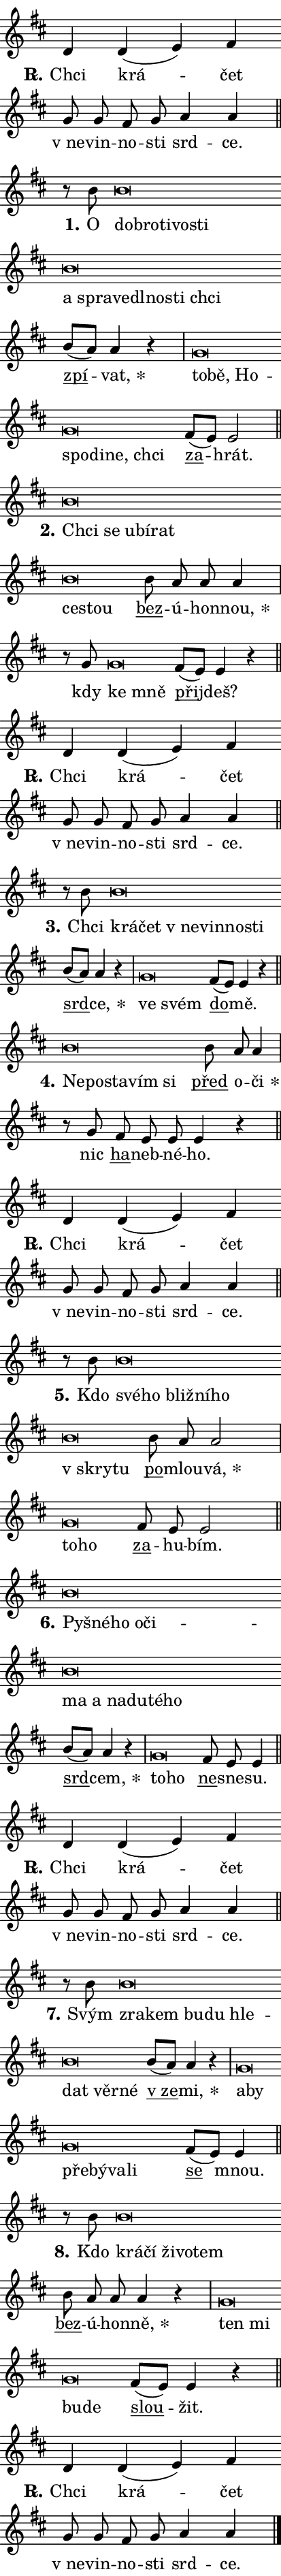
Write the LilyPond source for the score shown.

\version "2.22.1"
\header { tagline = "" }
\paper {
  indent = 0\cm
  top-margin = 0\cm
  right-margin = 0\cm
  bottom-margin = 0\cm
  left-margin = 0\cm
  paper-width = 7\cm
  page-breaking = #ly:one-page-breaking
  system-system-spacing.basic-distance = #11
  score-system-spacing.basic-distance = #11
  ragged-last = ##f
}


%% Author: Thomas Morley
%% https://lists.gnu.org/archive/html/lilypond-user/2020-05/msg00002.html
#(define (line-position grob)
"Returns position of @var[grob} in current system:
   @code{'start}, if at first time-step
   @code{'end}, if at last time-step
   @code{'middle} otherwise
"
  (let* ((col (ly:item-get-column grob))
         (ln (ly:grob-object col 'left-neighbor))
         (rn (ly:grob-object col 'right-neighbor))
         (col-to-check-left (if (ly:grob? ln) ln col))
         (col-to-check-right (if (ly:grob? rn) rn col))
         (break-dir-left
           (and
             (ly:grob-property col-to-check-left 'non-musical #f)
             (ly:item-break-dir col-to-check-left)))
         (break-dir-right
           (and
             (ly:grob-property col-to-check-right 'non-musical #f)
             (ly:item-break-dir col-to-check-right))))
        (cond ((eqv? 1 break-dir-left) 'start)
              ((eqv? -1 break-dir-right) 'end)
              (else 'middle))))

#(define (tranparent-at-line-position vctor)
  (lambda (grob)
  "Relying on @code{line-position} select the relevant enry from @var{vctor}.
Used to determine transparency,"
    (case (line-position grob)
      ((end) (not (vector-ref vctor 0)))
      ((middle) (not (vector-ref vctor 1)))
      ((start) (not (vector-ref vctor 2))))))

noteHeadBreakVisibility =
#(define-music-function (break-visibility)(vector?)
"Makes @code{NoteHead}s transparent relying on @var{break-visibility}"
#{
  \override NoteHead.transparent =
    #(tranparent-at-line-position break-visibility)
#})

#(define delete-ledgers-for-transparent-note-heads
  (lambda (grob)
    "Reads whether a @code{NoteHead} is transparent.
If so this @code{NoteHead} is removed from @code{'note-heads} from
@var{grob}, which is supposed to be @code{LedgerLineSpanner}.
As a result ledgers are not printed for this @code{NoteHead}"
    (let* ((nhds-array (ly:grob-object grob 'note-heads))
           (nhds-list
             (if (ly:grob-array? nhds-array)
                 (ly:grob-array->list nhds-array)
                 '()))
           ;; Relies on the transparent-property being done before
           ;; Staff.LedgerLineSpanner.after-line-breaking is executed.
           ;; This is fragile ...
           (to-keep
             (remove
               (lambda (nhd)
                 (ly:grob-property nhd 'transparent #f))
               nhds-list)))
      ;; TODO find a better method to iterate over grob-arrays, similiar
      ;; to filter/remove etc for lists
      ;; For now rebuilt from scratch
      (set! (ly:grob-object grob 'note-heads)  '())
      (for-each
        (lambda (nhd)
          (ly:pointer-group-interface::add-grob grob 'note-heads nhd))
        to-keep))))

hideNotes = {
  \noteHeadBreakVisibility #begin-of-line-visible
}
unHideNotes = {
  \noteHeadBreakVisibility #all-visible
}

% work-around for resetting accidentals
% https://lilypond.org/doc/v2.23/Documentation/notation/displaying-rhythms#unmetered-music
cadenzaMeasure = {
  \cadenzaOff
  \partial 1024 s1024
  \cadenzaOn
}

#(define-markup-command (accent layout props text) (markup?)
  "Underline accented syllable"
  (interpret-markup layout props
    #{\markup \override #'(offset . 4.3) \underline { #text }#}))

responsum = \markup \concat {
  "R" \hspace #-1.05 \path #0.1 #'((moveto 0 0.07) (lineto 0.9 0.8)) \hspace #0.05 "."
}

\layout {
    \context {
        \Staff
        \remove "Time_signature_engraver"
        \override LedgerLineSpanner.after-line-breaking = #delete-ledgers-for-transparent-note-heads
    }
    \context {
        \Voice {
            \override NoteHead.output-attributes = #'((class . "notehead"))
            \override Hairpin.height = #0.55
        }
    }
    \context {
        \Lyrics {
            \override StanzaNumber.output-attributes = #'((class . "stanzanumber"))
            \override LyricSpace.minimum-distance = #0.9
            \override LyricText.font-name = #"TeX Gyre Schola"
            \override LyricText.font-size = 1
            \override StanzaNumber.font-name = #"TeX Gyre Schola Bold"
            \override StanzaNumber.font-size = 1
        }
    }
}

% magnetic-lyrics.ily
%
%   written by
%     Jean Abou Samra <jean@abou-samra.fr>
%     Werner Lemberg <wl@gnu.org>
%
%   adapted by
%     Jiri Hon <jiri.hon@gmail.com>
%
% Version 2022-Apr-15

% https://www.mail-archive.com/lilypond-user@gnu.org/msg149350.html

#(define (Left_hyphen_pointer_engraver context)
   "Collect syllable-hyphen-syllable occurrences in lyrics and store
them in properties.  This engraver only looks to the left.  For
example, if the lyrics input is @code{foo -- bar}, it does the
following.

@itemize @bullet
@item
Set the @code{text} property of the @code{LyricHyphen} grob between
@q{foo} and @q{bar} to @code{foo}.

@item
Set the @code{left-hyphen} property of the @code{LyricText} grob with
text @q{foo} to the @code{LyricHyphen} grob between @q{foo} and
@q{bar}.
@end itemize

Use this auxiliary engraver in combination with the
@code{lyric-@/text::@/apply-@/magnetic-@/offset!} hook."
   (let ((hyphen #f)
         (text #f))
     (make-engraver
      (acknowledgers
       ((lyric-syllable-interface engraver grob source-engraver)
        (set! text grob)))
      (end-acknowledgers
       ((lyric-hyphen-interface engraver grob source-engraver)
        ;(when (not (grob::has-interface grob 'lyric-space-interface))
          (set! hyphen grob)));)
      ((stop-translation-timestep engraver)
       (when (and text hyphen)
         (ly:grob-set-object! text 'left-hyphen hyphen))
       (set! text #f)
       (set! hyphen #f)))))

#(define (lyric-text::apply-magnetic-offset! grob)
   "If the space between two syllables is less than the value in
property @code{LyricText@/.details@/.squash-threshold}, move the right
syllable to the left so that it gets concatenated with the left
syllable.

Use this function as a hook for
@code{LyricText@/.after-@/line-@/breaking} if the
@code{Left_@/hyphen_@/pointer_@/engraver} is active."
   (let ((hyphen (ly:grob-object grob 'left-hyphen #f)))
     (when hyphen
       (let ((left-text (ly:spanner-bound hyphen LEFT)))
         (when (grob::has-interface left-text 'lyric-syllable-interface)
           (let* ((common (ly:grob-common-refpoint grob left-text X))
                  (this-x-ext (ly:grob-extent grob common X))
                  (left-x-ext
                   (begin
                     ;; Trigger magnetism for left-text.
                     (ly:grob-property left-text 'after-line-breaking)
                     (ly:grob-extent left-text common X)))
                  ;; `delta` is the gap width between two syllables.
                  (delta (- (interval-start this-x-ext)
                            (interval-end left-x-ext)))
                  (details (ly:grob-property grob 'details))
                  (threshold (assoc-get 'squash-threshold details 0.2)))
             (when (< delta threshold)
               (let* (;; We have to manipulate the input text so that
                      ;; ligatures crossing syllable boundaries are not
                      ;; disabled.  For languages based on the Latin
                      ;; script this is essentially a beautification.
                      ;; However, for non-Western scripts it can be a
                      ;; necessity.
                      (lt (ly:grob-property left-text 'text))
                      (rt (ly:grob-property grob 'text))
                      (is-space (grob::has-interface hyphen 'lyric-space-interface))
                      (space (if is-space " " ""))
                      (space-markup (grob-interpret-markup grob " "))
                      (space-size (interval-length (ly:stencil-extent space-markup X)))
                      (extra-delta (if is-space space-size 0))
                      ;; Append new syllable.
                      (ltrt-space (if (and (string? lt) (string? rt))
                                (string-append lt space rt)
                                (make-concat-markup (list lt space rt))))
                      ;; Right-align `ltrt` to the right side.
                      (ltrt-space-markup (grob-interpret-markup
                               grob
                               (make-translate-markup
                                (cons (interval-length this-x-ext) 0)
                                (make-right-align-markup ltrt-space)))))
                 (begin
                   ;; Don't print `left-text`.
                   (ly:grob-set-property! left-text 'stencil #f)
                   ;; Set text and stencil (which holds all collected
                   ;; syllables so far) and shift it to the left.
                   (ly:grob-set-property! grob 'text ltrt-space)
                   (ly:grob-set-property! grob 'stencil ltrt-space-markup)
                   (ly:grob-translate-axis! grob (- (- delta extra-delta)) X))))))))))


#(define (lyric-hyphen::displace-bounds-first grob)
   ;; Make very sure this callback isn't triggered too early.
   (let ((left (ly:spanner-bound grob LEFT))
         (right (ly:spanner-bound grob RIGHT)))
     (ly:grob-property left 'after-line-breaking)
     (ly:grob-property right 'after-line-breaking)
     (ly:lyric-hyphen::print grob)))

squashThreshold = #0.4

\layout {
  \context {
    \Lyrics
    \consists #Left_hyphen_pointer_engraver
    \override LyricText.after-line-breaking =
      #lyric-text::apply-magnetic-offset!
    \override LyricHyphen.stencil = #lyric-hyphen::displace-bounds-first
    \override LyricText.details.squash-threshold = \squashThreshold
    \override LyricHyphen.minimum-distance = 0
    \override LyricHyphen.minimum-length = \squashThreshold
  }
}

squash = \override LyricText.details.squash-threshold = 9999
unSquash = \override LyricText.details.squash-threshold = \squashThreshold

left = \override LyricText.self-alignment-X = #LEFT
unLeft = \revert LyricText.self-alignment-X

starOffset = #(lambda (grob) 
                (let ((x_offset (ly:self-alignment-interface::aligned-on-x-parent grob)))
                  (if (= x_offset 0) 0 (+ x_offset 1.2))))

star = #(define-music-function (syllable)(string?)
"Append star separator at the end of a syllable"
#{
  \once \override LyricText.X-offset = #starOffset
  \lyricmode { \markup {
    #syllable
    \override #'((font-name . "TeX Gyre Schola Bold")) \hspace #0.2 \lower #0.65 \larger "*"
  } }
#})

starAccent = #(define-music-function (syllable)(string?)
"Append star separator at the end of a syllable and make accent"
#{
  \once \override LyricText.X-offset = #starOffset
  \lyricmode { \markup {
    \accent #syllable
    \override #'((font-name . "TeX Gyre Schola Bold")) \hspace #0.2 \lower #0.65 \larger "*"
  } }
#})

breath = #(define-music-function (syllable)(string?)
"Append breathing indicator at the end of a syllable"
#{
  \lyricmode { \markup { #syllable "+" } }
#})

optionalBreath = #(define-music-function (syllable)(string?)
"Append optional breathing indicator at the end of a syllable"
#{
  \lyricmode { \markup { #syllable "(+)" } }
#})


\score {
    <<
        \new Voice = "melody" { \cadenzaOn \key d \major \relative { d'4 d( e) fis \bar "" g8 g fis g \bar "" a4 a \cadenzaMeasure \bar "||" \break }
\relative { r8 b'8 b\breve*1/16 \hideNotes \breve*1/16 \bar "" \breve*1/16 \bar "" \breve*1/16 \bar "" \breve*1/16 \bar "" \breve*1/16 \bar "" \breve*1/16 \bar "" \breve*1/16 \bar "" \breve*1/16 \bar "" \breve*1/16 \bar "" \breve*1/16 \breve*1/16 \bar "" \unHideNotes \bar "" b8[( a)] a4 r \cadenzaMeasure \bar "|" g\breve*1/16 \hideNotes \breve*1/16 \bar "" \breve*1/16 \bar "" \breve*1/16 \bar "" \breve*1/16 \bar "" \breve*1/16 \breve*1/16 \bar "" \unHideNotes \bar "" fis8[( e)] e2 \cadenzaMeasure \bar "||" \break }
\relative { b'\breve*1/16 \hideNotes \breve*1/16 \bar "" \breve*1/16 \bar "" \breve*1/16 \bar "" \breve*1/16 \bar "" \breve*1/16 \breve*1/16 \bar "" \unHideNotes \bar "" b8 a a a4 \cadenzaMeasure \bar "|" r8 g8 g\breve*1/16 \hideNotes \breve*1/16 \bar "" \unHideNotes \bar "" fis8[( e)] e4 r \cadenzaMeasure \bar "||" \break }
\relative { d'4 d( e) fis \bar "" g8 g fis g \bar "" a4 a \cadenzaMeasure \bar "||" \break }
\relative { r8 b'8 b\breve*1/16 \hideNotes \breve*1/16 \bar "" \breve*1/16 \bar "" \breve*1/16 \bar "" \breve*1/16 \breve*1/16 \bar "" \unHideNotes \bar "" b8[( a)] a4 r \cadenzaMeasure \bar "|" g\breve*1/16 \hideNotes \breve*1/16 \bar "" \unHideNotes \bar "" fis8[( e)] e4 r \cadenzaMeasure \bar "||" \break }
\relative { b'\breve*1/16 \hideNotes \breve*1/16 \bar "" \breve*1/16 \bar "" \breve*1/16 \breve*1/16 \bar "" \unHideNotes \bar "" b8 a a4 \cadenzaMeasure \bar "|" r8 g8 \bar "" fis8 e e e4 r \cadenzaMeasure \bar "||" \break }
\relative { d'4 d( e) fis \bar "" g8 g fis g \bar "" a4 a \cadenzaMeasure \bar "||" \break }
\relative { r8 b'8 b\breve*1/16 \hideNotes \breve*1/16 \bar "" \breve*1/16 \bar "" \breve*1/16 \bar "" \breve*1/16 \bar "" \breve*1/16 \breve*1/16 \bar "" \unHideNotes \bar "" b8 a a2 \cadenzaMeasure \bar "|" g\breve*1/16 \hideNotes \breve*1/16 \bar "" \unHideNotes \bar "" fis8 e e2 \cadenzaMeasure \bar "||" \break }
\relative { b'\breve*1/16 \hideNotes \breve*1/16 \bar "" \breve*1/16 \bar "" \breve*1/16 \bar "" \breve*1/16 \bar "" \breve*1/16 \bar "" \breve*1/16 \bar "" \breve*1/16 \bar "" \breve*1/16 \bar "" \breve*1/16 \breve*1/16 \bar "" \unHideNotes \bar "" b8[( a)] a4 r \cadenzaMeasure \bar "|" g\breve*1/16 \hideNotes \breve*1/16 \bar "" \unHideNotes \bar "" fis8 e e4 \cadenzaMeasure \bar "||" \break }
\relative { d'4 d( e) fis \bar "" g8 g fis g \bar "" a4 a \cadenzaMeasure \bar "||" \break }
\relative { r8 b'8 b\breve*1/16 \hideNotes \breve*1/16 \bar "" \breve*1/16 \bar "" \breve*1/16 \bar "" \breve*1/16 \bar "" \breve*1/16 \bar "" \breve*1/16 \breve*1/16 \bar "" \unHideNotes \bar "" b8[( a)] a4 r \cadenzaMeasure \bar "|" g\breve*1/16 \hideNotes \breve*1/16 \bar "" \breve*1/16 \bar "" \breve*1/16 \bar "" \breve*1/16 \breve*1/16 \bar "" \unHideNotes \bar "" fis8[( e)] e4 \cadenzaMeasure \bar "||" \break }
\relative { r8 b'8 b\breve*1/16 \hideNotes \breve*1/16 \bar "" \breve*1/16 \bar "" \breve*1/16 \breve*1/16 \bar "" \unHideNotes \bar "" b8 a a a4 r \cadenzaMeasure \bar "|" g\breve*1/16 \hideNotes \breve*1/16 \bar "" \breve*1/16 \breve*1/16 \bar "" \unHideNotes \bar "" fis8[( e)] e4 r \cadenzaMeasure \bar "||" \break }
\relative { d'4 d( e) fis \bar "" g8 g fis g \bar "" a4 a \cadenzaMeasure \bar "||" \break } \bar "|." }
        \new Lyrics \lyricsto "melody" { \lyricmode { \set stanza = \responsum
Chci krá -- čet "v ne" -- vin -- no -- sti srd -- ce.
\set stanza = "1."
O \left dob -- \squash ro -- ti -- vo -- sti a spra -- ve -- dl -- no -- sti chci \unLeft \unSquash \markup \accent zpí -- \star vat, \left to -- \squash bě, Ho -- spo -- di -- ne, chci \unLeft \unSquash \markup \accent za -- hrát.
\set stanza = "2."
\left Chci \squash se u -- bí -- rat ce -- stou \unLeft \unSquash \markup \accent bez -- ú -- hon -- \star nou, kdy \left ke \squash mně \unLeft \unSquash \markup \accent při -- jdeš?
\set stanza = \responsum
Chci krá -- čet "v ne" -- vin -- no -- sti srd -- ce.
\set stanza = "3."
Chci \left krá -- \squash čet "v ne" -- vin -- no -- sti \unLeft \unSquash \markup \accent srd -- \star ce, \left ve \squash svém \unLeft \unSquash \markup \accent do -- mě.
\set stanza = "4."
\left Ne -- \squash po -- sta -- vím si \unLeft \unSquash \markup \accent před o -- \star či nic \markup \accent ha -- neb -- né -- ho.
\set stanza = \responsum
Chci krá -- čet "v ne" -- vin -- no -- sti srd -- ce.
\set stanza = "5."
Kdo \left své -- \squash ho bliž -- ní -- ho "v skry" -- tu \unLeft \unSquash \markup \accent po -- mlou -- \star vá, \left to -- \squash ho \unLeft \unSquash \markup \accent za -- hu -- bím.
\set stanza = "6."
\left Py -- \squash šné -- ho o -- či -- ma a na -- du -- té -- ho \unLeft \unSquash \markup \accent srd -- \star cem, \left to -- \squash ho \unLeft \unSquash \markup \accent ne -- sne -- su.
\set stanza = \responsum
Chci krá -- čet "v ne" -- vin -- no -- sti srd -- ce.
\set stanza = "7."
Svým \left zra -- \squash kem bu -- du hle -- dat věr -- né \unLeft \unSquash \markup \accent "v ze" -- \star mi, \left a -- \squash by pře -- bý -- va -- li \unLeft \unSquash \markup \accent se mnou.
\set stanza = "8."
Kdo \left krá -- \squash čí ži -- vo -- tem \unLeft \unSquash \markup \accent bez -- ú -- hon -- \star ně, \left ten \squash mi bu -- de \unLeft \unSquash \markup \accent slou -- žit.
\set stanza = \responsum
Chci krá -- čet "v ne" -- vin -- no -- sti srd -- ce. } }
    >>
    \layout {}
}
